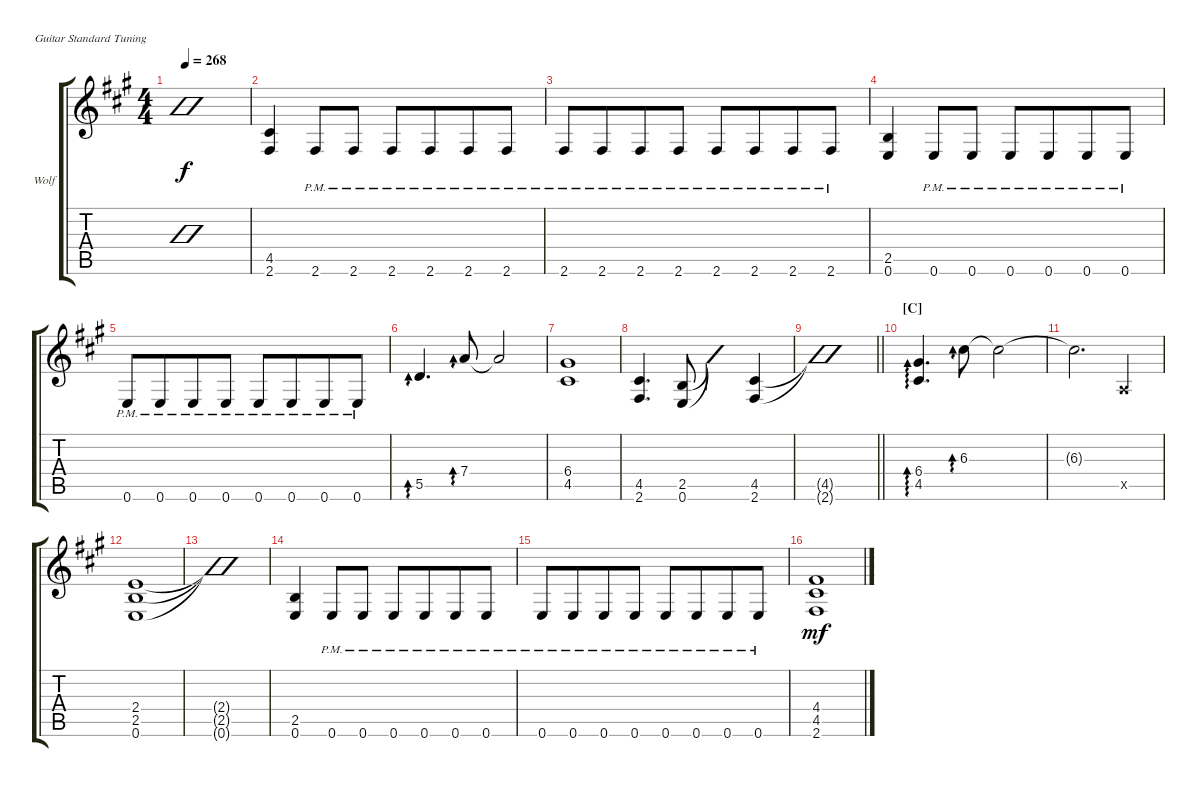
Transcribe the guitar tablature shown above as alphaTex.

\defaultSystemsLayout 4
\bracketExtendMode groupsimilarinstruments
\firstSystemTrackNameOrientation horizontal
\otherSystemsTrackNameOrientation horizontal
\track ("Wolf Hoffmann (2)" "Wolf") {instrument distortionguitar}
\staff {score tabs}
\tuning (E4 B3 G3 D3 A2 E2)
\ts (4 4)
\tempo 268
\clef g2
\ks a
(4.5{t} 2.6{t}).1{dy f slashed} |
(2.6 4.5).4 2.6{pm}.8 2.6{pm}.8 2.6{pm}.8{beam merge} 2.6{pm}.8{beam merge} 2.6{pm}.8{beam merge} 2.6{pm}.8 |
2.6{pm}.8{beam merge} 2.6{pm}.8{beam merge} 2.6{pm}.8{beam merge} 2.6{pm}.8 2.6{pm}.8{beam merge} 2.6{pm}.8{beam merge} 2.6{pm}.8{beam merge} 2.6{pm}.8 |
(0.6 2.5).4 0.6{pm}.8 0.6{pm}.8 0.6{pm}.8{beam merge} 0.6{pm}.8{beam merge} 0.6{pm}.8{beam merge} 0.6{pm}.8 |
0.6{pm}.8{beam merge} 0.6{pm}.8{beam merge} 0.6{pm}.8{beam merge} 0.6{pm}.8{beam split} 0.6{pm}.8{beam merge} 0.6{pm}.8{beam merge} 0.6{pm}.8{beam merge} 0.6{pm}.8 |
5.5.4{d ad 0} 7.4.8{ad 0} 7.4{t}.2 |
(4.5 6.4).1 |
(2.6 4.5).4{d} (0.6 2.5).8 (0.6{t} 2.5{t}).4{slashed} (2.6 4.5).4 |
\barLineRight lightlight
(4.5{t} 2.6{t}).1{slashed} |
\section ("C" "")
(4.5 6.4).4{d ad 0} 6.3.8{ad 0} 6.3{t}.2 |
6.3{t}.2{d} 0.5{x}.4 |
(0.6 2.5 2.4).1 |
(2.4{t} 2.5{t} 0.6{t}).1{slashed} |
(0.6 2.5).4 0.6{pm}.8 0.6{pm}.8 0.6{pm}.8{beam merge} 0.6{pm}.8{beam merge} 0.6{pm}.8{beam merge} 0.6{pm}.8 |
0.6{pm}.8{beam merge} 0.6{pm}.8{beam merge} 0.6{pm}.8{beam merge} 0.6{pm}.8{beam split} 0.6{pm}.8{beam merge} 0.6{pm}.8{beam merge} 0.6{pm}.8{beam merge} 0.6{pm}.8 |
(2.6 4.5 4.4).1{dy mf}
